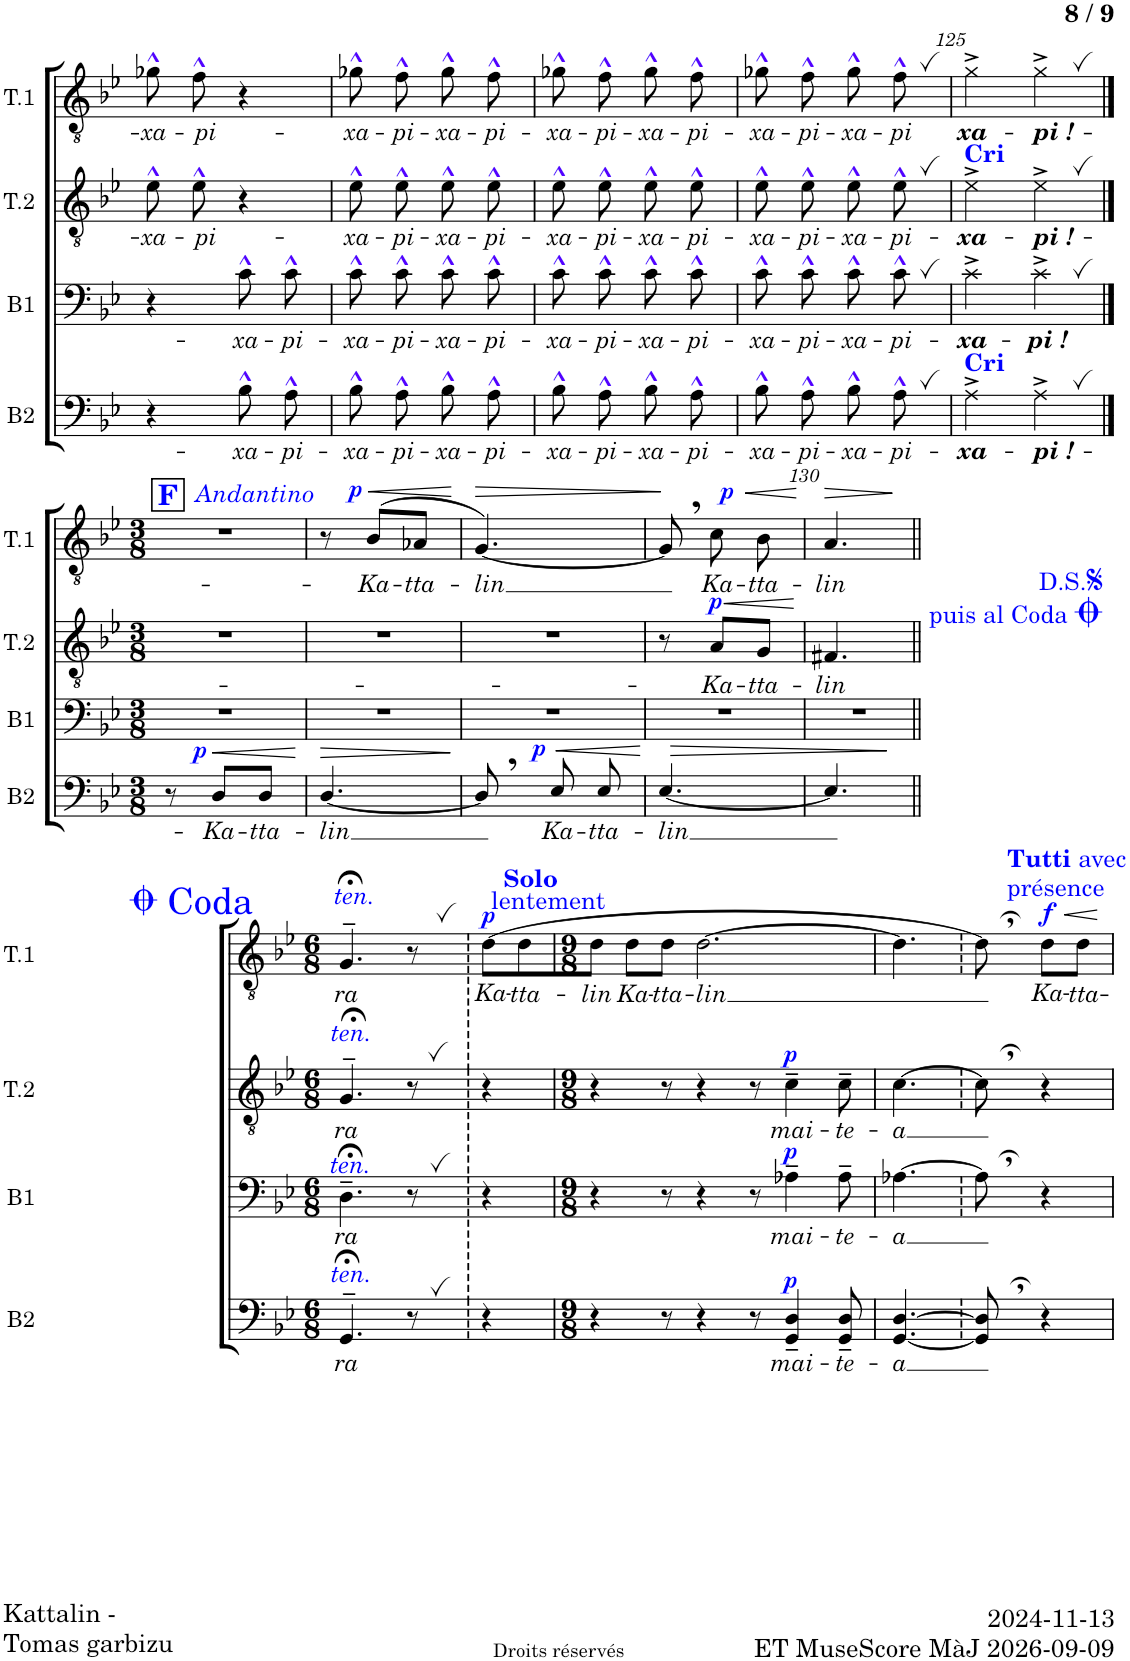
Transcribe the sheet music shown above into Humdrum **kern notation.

**kern	**text	**dynam	**kern	**text	**dynam	**kern	**text	**dynam	**kern	**text	**dynam
*part4	*part4	*part4	*part3	*part3	*part3	*part2	*part2	*part2	*part1	*part1	*part1
*staff4	*staff4	*staff4	*staff3	*staff3	*staff3	*staff2	*staff2	*staff2	*staff1	*staff1	*staff1
*I"Basse	*	*	*I"Baryton	*	*	*I"Ténor 2	*	*	*I"Ténor 1	*	*
*I'B2	*	*	*I'B1	*	*	*I'T.2	*	*	*I'T.1	*	*
!!LO:PB:g=z
*clefF4	*	*	*clefF4	*	*	*clefGv2	*	*	*clefGv2	*	*
*k[b-e-]	*	*	*k[b-e-]	*	*	*k[b-e-]	*	*	*k[b-e-]	*	*
*M2/4	*	*	*M2/4	*	*	*M2/4	*	*	*M2/4	*	*
=121	=121	=121	=121	=121	=121	=121	=121	=121	=121	=121	=121
!	!	!	!	!	!	!	!LO:LY:b	!	!	!LO:LY:b	!
4r	.	.	4r	.	.	8e-^^\	xa-	.	8g-X^^\	xa-	.
!	!	!	!	!	!	!	!LO:LY:b	!	!	!LO:LY:b	!
.	.	.	.	.	.	8e-^^\	-pi-	.	8f^^\	-pi-	.
!	!LO:LY:b	!	!	!LO:LY:b	!	!	!	!	!	!	!
8B-^^\	xa-	.	8c^^\L	xa-	.	4r	.	.	4r	.	.
!	!LO:LY:b	!	!	!LO:LY:b	!	!	!	!	!	!	!
8A^^\	-pi-	.	8c^^\J	-pi-	.	.	.	.	.	.	.
=122	=122	=122	=122	=122	=122	=122	=122	=122	=122	=122	=122
!	!LO:LY:b	!	!	!LO:LY:b	!	!	!LO:LY:b	!	!	!LO:LY:b	!
8B-^^\	xa-	.	8c^^\L	xa-	.	8e-^^\	xa-	.	8g-X^^\	xa-	.
!	!LO:LY:b	!	!	!LO:LY:b	!	!	!LO:LY:b	!	!	!LO:LY:b	!
8A^^\	-pi-	.	8c^^\J	-pi-	.	8e-^^\	-pi-	.	8f^^\	-pi-	.
!	!LO:LY:b	!	!	!LO:LY:b	!	!	!LO:LY:b	!	!	!LO:LY:b	!
8B-^^\	xa-	.	8c^^\L	xa-	.	8e-^^\	xa-	.	8g-^^\	xa-	.
!	!LO:LY:b	!	!	!LO:LY:b	!	!	!LO:LY:b	!	!	!LO:LY:b	!
8A^^\	-pi-	.	8c^^\J	-pi-	.	8e-^^\	-pi-	.	8f^^\	-pi-	.
=123	=123	=123	=123	=123	=123	=123	=123	=123	=123	=123	=123
!	!LO:LY:b	!	!	!LO:LY:b	!	!	!LO:LY:b	!	!	!LO:LY:b	!
8B-^^\	xa-	.	8c^^\L	xa-	.	8e-^^\	xa-	.	8g-X^^\	xa-	.
!	!LO:LY:b	!	!	!LO:LY:b	!	!	!LO:LY:b	!	!	!LO:LY:b	!
8A^^\	-pi-	.	8c^^\J	-pi-	.	8e-^^\	-pi-	.	8f^^\	-pi-	.
!	!LO:LY:b	!	!	!LO:LY:b	!	!	!LO:LY:b	!	!	!LO:LY:b	!
8B-^^\	xa-	.	8c^^\L	xa-	.	8e-^^\	xa-	.	8g-^^\	xa-	.
!	!LO:LY:b	!	!	!LO:LY:b	!	!	!LO:LY:b	!	!	!LO:LY:b	!
8A^^\	-pi-	.	8c^^\J	-pi-	.	8e-^^\	-pi-	.	8f^^\	-pi-	.
=124	=124	=124	=124	=124	=124	=124	=124	=124	=124	=124	=124
!	!LO:LY:b	!	!	!LO:LY:b	!	!	!LO:LY:b	!	!	!LO:LY:b	!
8B-^^\	xa-	.	8c^^\L	xa-	.	8e-^^\	xa-	.	8g-X^^\	xa-	.
!	!LO:LY:b	!	!	!LO:LY:b	!	!	!LO:LY:b	!	!	!LO:LY:b	!
8A^^\	-pi-	.	8c^^\J	-pi-	.	8e-^^\	-pi-	.	8f^^\	-pi-	.
!	!LO:LY:b	!	!	!LO:LY:b	!	!	!LO:LY:b	!	!	!LO:LY:b	!
8B-^^\	xa-	.	8c^^\L	xa-	.	8e-^^\	xa-	.	8g-^^\	xa-	.
!	!LO:LY:b	!	!	!LO:LY:b	!	!	!LO:LY:b	!	!	!LO:LY:b	!
8A^^,\	-pi-	.	8c^^,\J	-pi-	.	8e-^^,\	-pi-	.	8f^^,\	-pi	.
=125	=125	=125	=125	=125	=125	=125	=125	=125	=125	=125	=125
!	!	!	!	!	!	!	!	!	!LO:TX:b:B:color=#0000FF:t=Cri	!	!
!LO:TX:a:B:color=#0000FF:t=Cri	!	!	!	!	!	!	!	!	!	!	!
!	!LO:LY:b	!	!	!LO:LY:b	!	!	!LO:LY:b	!	!	!LO:LY:b	!
4A^\	xa-	.	4c^\	xa-	.	4e-^\	xa-	.	4g^\	xa-	.
!	!LO:LY:b	!	!	!LO:LY:b	!	!	!LO:LY:b	!	!	!LO:LY:b	!
4A^,\	-pi !-	.	4c^,\	-pi !	.	4e-^,\	-pi !-	.	4g^,\	-pi !-	.
!!LO:LB:g=z
!!LO:REH:place=s1:a:B:cj:color=#0000FF:fs=14:t=F:qo=0.5
==126	==126	==126	==126	==126	==126	==126	==126	==126	==126	==126	==126
*M3/8	*	*	*M3/8	*	*	*M3/8	*	*	*M3/8	*	*
*	*	*	*	*	*	*	*	*	*^	*	*
8r	.	.	4.r	.	.	4.r	.	.	4.r	8ryy	.	.
!	!	!	!	!	!	!	!	!	!	!LO:TX:a:i:color=#0000FF:t=Andantino	!	!
!	!LO:LY:b	!LO:HP:b	!	!	!	!	!	!	!	!	!	!
!	!	!LO:DY:n=1:a	!	!	!	!	!	!	!	!	!	!
8D/L	Ka-	< p	.	.	.	.	.	.	.	4ryy	.	.
!	!LO:LY:b	!	!	!	!	!	!	!	!	!	!	!
8D/J	-tta-	.	.	.	.	.	.	.	.	.	.	.
.	.	[	.	.	.	.	.	.	.	.	.	.
=127	=127	=127	=127	=127	=127	=127	=127	=127	=127	=127	=127	=127
!	!LO:LY:b	!LO:HP:b	!	!	!	!	!	!	!	!	!	!
*	*	*	*	*	*	*	*	*	*v	*v	*	*
[4.D/	-lin	>	4.r	.	.	4.r	.	.	8r	.	.
!	!	!	!	!	!	!	!	!	!	!LO:LY:b	!LO:HP:b
!	!	!	!	!	!	!	!	!	!	!	!LO:DY:n=1:a
.	.	.	.	.	.	.	.	.	(>8B-/L	Ka-	< p
!	!	!	!	!	!	!	!	!	!	!LO:LY:b	!
.	.	.	.	.	.	.	.	.	8A-X/J	-tta-	.
.	.	]	.	.	.	.	.	.	.	.	[
=128	=128	=128	=128	=128	=128	=128	=128	=128	=128	=128	=128
!	!	!	!	!	!	!	!	!	!	!LO:LY:b	!LO:HP:b
8D,/]	.	.	4.r	.	.	4.r	.	.	[4.G/)	-lin	>
!	!LO:LY:b	!LO:HP:b	!	!	!	!	!	!	!	!	!
!	!	!LO:DY:n=1:a	!	!	!	!	!	!	!	!	!
8E-/	Ka-	< p	.	.	.	.	.	.	.	.	.
!	!LO:LY:b	!	!	!	!	!	!	!	!	!	!
8E-/	-tta-	.	.	.	.	.	.	.	.	.	.
.	.	[	.	.	.	.	.	.	.	.	]
=129	=129	=129	=129	=129	=129	=129	=129	=129	=129	=129	=129
!	!LO:LY:b	!LO:HP:b	!	!	!	!	!	!	!	!	!
*	*	*	*	*	*	*	*	*	*^	*	*
[4.E-/	-lin	>	4.r	.	.	8r	.	.	8G,/]	8.ryy	.	.
!	!	!	!	!	!	!	!LO:LY:b	!LO:HP:b	!	!	!LO:LY:b	!
!	!	!	!	!	!	!	!	!LO:DY:n=1:a	!	!	!	!
.	.	.	.	.	.	8A/L	Ka-	< p	8c\	.	Ka-	.
!	!	!	!	!	!	!	!	!	!	!	!	!LO:DY:a
.	.	.	.	.	.	.	.	.	.	8.ryy	.	p
!	!	!	!	!	!	!	!LO:LY:b	!	!	!	!LO:LY:b	!LO:HP:b
.	.	.	.	.	.	8G/J	-tta-	.	8B-\	.	-tta-	<
.	.	.	.	.	.	.	.	[	.	.	.	[
=130	=130	=130	=130	=130	=130	=130	=130	=130	=130	=130	=130	=130
!	!	!	!	!	!	!	!LO:LY:b	!	!	!	!LO:LY:b	!LO:HP:b
*	*	*	*	*	*	*	*	*	*v	*v	*	*
4.E-/]	.	.	4.r	.	.	4.F#X/	-lin	.	4.A/	-lin	>
.	.	]	.	.	.	.	.	.	.	.	]
!	!	!	!	!	!	!	!	!	!LO:TX:b:color=#0000FF:t=<font size="12"/>D.S.<font size="16"/>	!	!
!	!	!	!	!	!	!	!	!	!LO:TX:b:color=#0000FF:t=<font size="12"/><font face="Edwin"/>          \npuis al Coda <font size="15"/>	!	!
!!LO:LB:g=z
=131||	=131||	=131||	=131||	=131||	=131||	=131||	=131||	=131||	=131||	=131||	=131||
*M6/8	*	*	*M6/8	*	*	*M6/8	*	*	*M6/8	*	*
!	!	!	!	!	!	!	!	!	!LO:TX:a:i:color=#0000FF:t=ten.	!	!
!	!	!	!	!	!	!LO:TX:a:i:color=#0000FF:t=ten.	!	!	!	!	!
!	!	!	!LO:TX:a:i:color=#0000FF:t=ten.	!	!	!	!	!	!	!	!
!LO:TX:a:i:color=#0000FF:t=ten.	!	!	!	!	!	!	!	!	!	!	!
!	!LO:LY:b	!	!	!LO:LY:b	!	!	!LO:LY:b	!	!	!LO:LY:b	!
4.GG;<~>/	-ra	.	4.D;<~\	-ra	.	4.G;<~>/	-ra	.	4.G;<~>/	-ra	.
8r	.	.	8r	.	.	8r	.	.	8r	.	.
!	!	!	!	!	!	!	!	!	!LO:TX:a:B:color=#0000FF:t=Solo	!	!
!	!	!	!	!	!	!	!	!	!	!LO:LY:b	!LO:DY:a
4r	.	.	4r	.	.	4r	.	.	(8d\L	Ka-	p
!	!	!	!	!	!	!	!	!	!	!LO:LY:b	!
.	.	.	.	.	.	.	.	.	8d\	-tta-	.
=132	=132	=132	=132	=132	=132	=132	=132	=132	=132	=132	=132
*M9/8	*	*	*M9/8	*	*	*M9/8	*	*	*M9/8	*	*
!	!	!	!	!	!	!	!	!	!LO:TX:a:color=#0000FF:t=lentement	!	!
!	!	!	!	!	!	!	!	!	!	!LO:LY:b	!
4r	.	.	4r	.	.	4r	.	.	8d\J	-lin	.
!	!	!	!	!	!	!	!	!	!	!LO:LY:b	!
.	.	.	.	.	.	.	.	.	8d\L	Ka-	.
!	!	!	!	!	!	!	!	!	!	!LO:LY:b	!
8r	.	.	8r	.	.	8r	.	.	8d\J	-tta-	.
!	!	!	!	!	!	!	!	!	!	!LO:LY:b	!
4r	.	.	4r	.	.	4r	.	.	[2.d\	-lin	.
8r	.	.	8r	.	.	8r	.	.	.	.	.
!	!LO:LY:b	!LO:DY:a	!	!LO:LY:b	!LO:DY:a	!	!LO:LY:b	!LO:DY:a	!	!	!
4GG/~ 4D/~	mai-	p	4A-X~\	mai-	p	4c~\	mai-	p	.	.	.
!	!LO:LY:b	!	!	!LO:LY:b	!	!	!LO:LY:b	!	!	!	!
8GG/~ 8D/~	-te-	.	8A-~\	-te-	.	8c~\	-te-	.	.	.	.
=133	=133	=133	=133	=133	=133	=133	=133	=133	=133	=133	=133
*M3/8	*	*	*M3/8	*	*	*M3/8	*	*	*M3/8	*	*
!	!LO:LY:b	!	!	!LO:LY:b	!	!	!LO:LY:b	!	!	!	!
[4.GG/ [4.D/	-a	.	[4.A-X\	-a	.	[4.c\	-a	.	4.d\]	.	.
=134	=134	=134	=134	=134	=134	=134	=134	=134	=134	=134	=134
*	*	*	*	*	*	*	*	*	*^	*	*
8GG/], 8D/],	.	.	8A-,\]	.	.	8c,\]	.	.	8d,\)	16ryy	.	.
!	!	!	!	!	!	!	!	!	!	!LO:TX:a:B:color=#0000FF:t=Tutti	!	!
!	!	!	!	!	!	!	!	!	!	!LO:TX:a:t=avec	!	!
!	!	!	!	!	!	!	!	!	!	!LO:TX:a:t=présence	!	!
.	.	.	.	.	.	.	.	.	.	4ryy	.	.
!	!	!	!	!	!	!	!	!	!	!	!LO:LY:b	!LO:DY:a
4r	.	.	4r	.	.	4r	.	.	8d\L	.	Ka-	f
!	!	!	!	!	!	!	!	!	!	!	!LO:LY:b	!
.	.	.	.	.	.	.	.	.	8d\J	.	-tta-	.
.	.	.	.	.	.	.	.	.	.	16ryy	.	.
*	*	*	*	*	*	*	*	*	*v	*v	*	*
=	=	=	=	=	=	=	=	=	=	=	=
*-	*-	*-	*-	*-	*-	*-	*-	*-	*-	*-	*-
